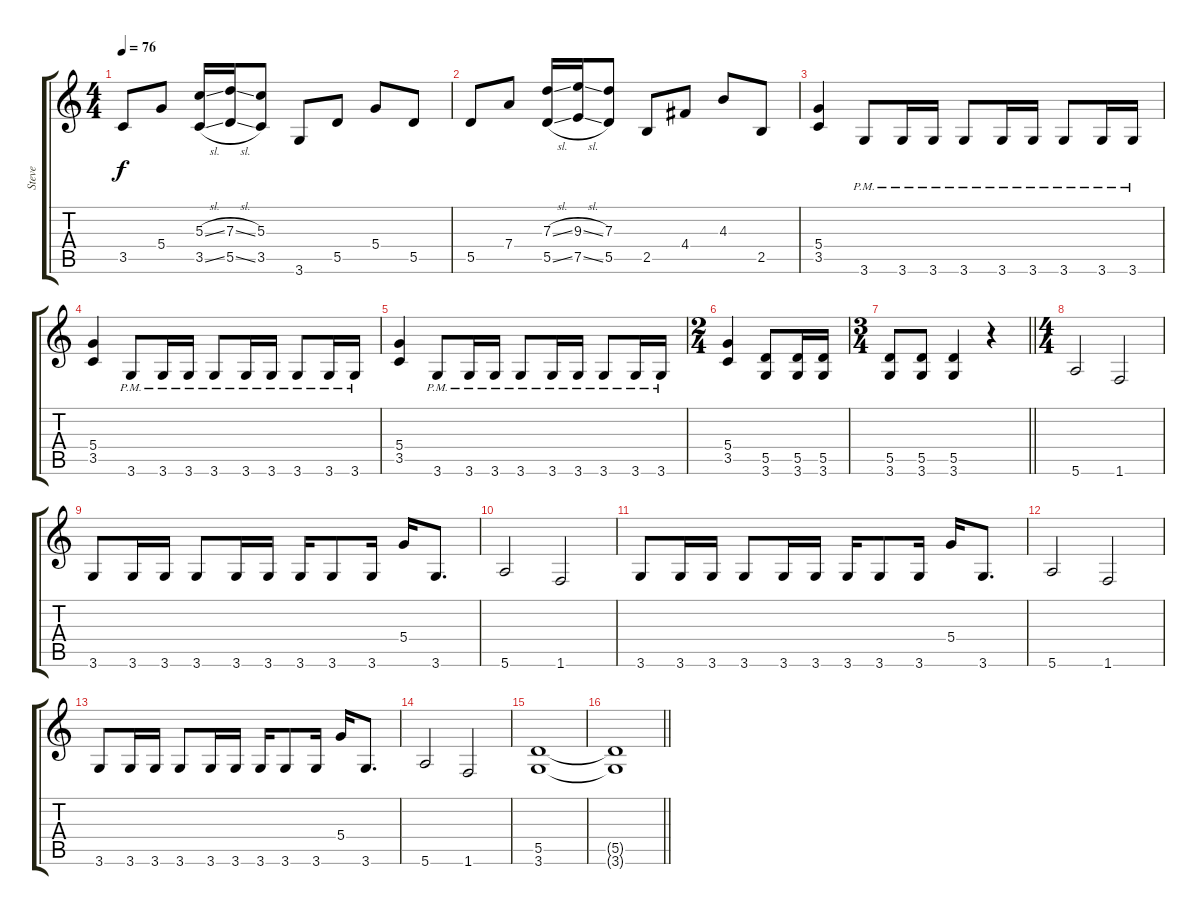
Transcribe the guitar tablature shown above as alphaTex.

\track ("Steve" "Steve") {instrument distortionguitar}
\staff {score tabs}
\tuning (E4 B3 G3 D3 A2 E2) {hide}
\ts (4 4)
\tempo 76
\clef g2
\ks aminor
3.5.8{dy f instrument distortionguitar} 5.4.8 (5.3{sl} 3.5{sl}).16 (7.3{sl} 5.5{sl}).16 (5.3 3.5).8 3.6.8 5.5.8 5.4.8 5.5.8 |
5.5.8 7.4.8 (7.3{sl} 5.5{sl}).16 (9.3{sl} 7.5{sl}).16 (7.3 5.5).8 2.5.8 4.4.8 4.3.8 2.5.8 |
(5.4 3.5).4 3.6{pm}.8 3.6{pm}.16 3.6{pm}.16 3.6{pm}.8 3.6{pm}.16 3.6{pm}.16 3.6{pm}.8 3.6{pm}.16 3.6{pm}.16 |
(5.4 3.5).4 3.6{pm}.8 3.6{pm}.16 3.6{pm}.16 3.6{pm}.8 3.6{pm}.16 3.6{pm}.16 3.6{pm}.8 3.6{pm}.16 3.6{pm}.16 |
(5.4 3.5).4 3.6{pm}.8 3.6{pm}.16 3.6{pm}.16 3.6{pm}.8 3.6{pm}.16 3.6{pm}.16 3.6{pm}.8 3.6{pm}.16 3.6{pm}.16 |
\ts (2 4)
(5.4 3.5).4 (5.5 3.6).8 (5.5 3.6).16 (5.5 3.6).16 |
\ts (3 4)
\barLineRight lightlight
(5.5 3.6).8 (5.5 3.6).8 (5.5 3.6).4 r.4 |
\ts (4 4)
5.6.2 1.6.2 |
3.6.8 3.6.16 3.6.16 3.6.8 3.6.16 3.6.16 3.6.16 3.6.8 3.6.16 5.4.16 3.6.8{d} |
5.6.2 1.6.2 |
3.6.8 3.6.16 3.6.16 3.6.8 3.6.16 3.6.16 3.6.16 3.6.8 3.6.16 5.4.16 3.6.8{d} |
5.6.2 1.6.2 |
3.6.8 3.6.16 3.6.16 3.6.8 3.6.16 3.6.16 3.6.16 3.6.8 3.6.16 5.4.16 3.6.8{d} |
5.6.2 1.6.2 |
(5.5 3.6).1 |
\barLineRight lightlight
(5.5{t} 3.6{t}).1
